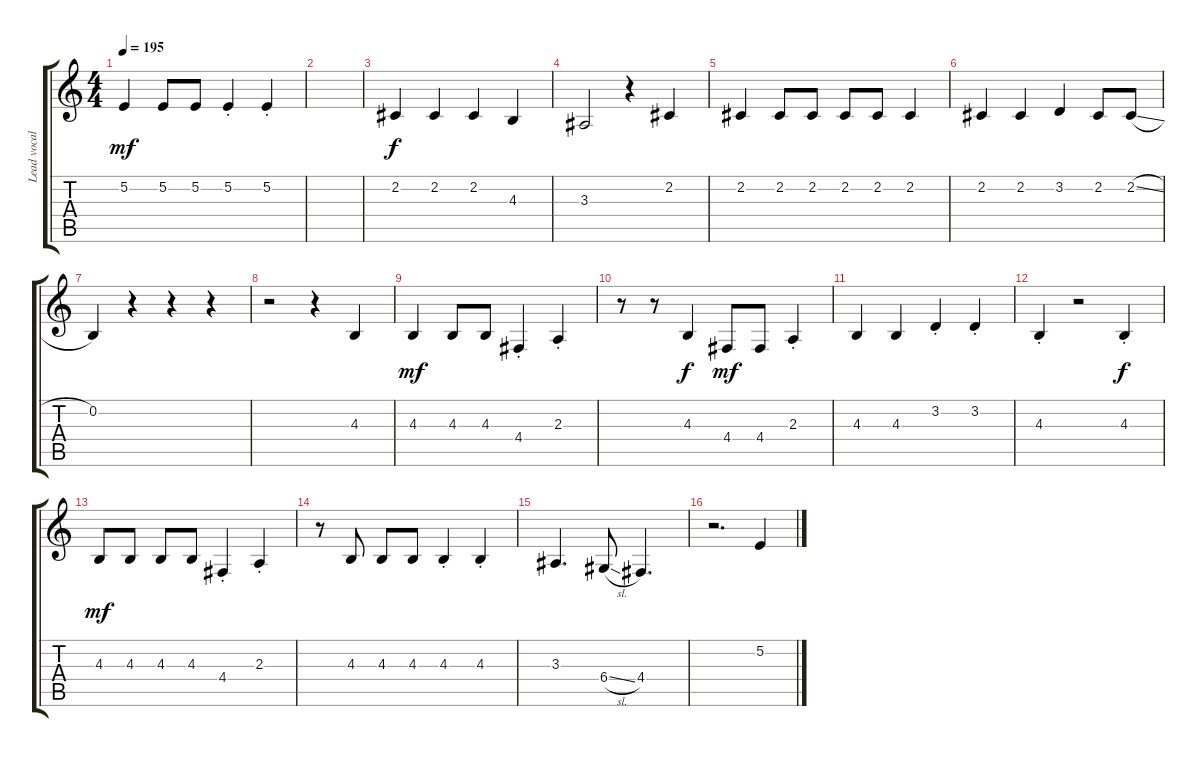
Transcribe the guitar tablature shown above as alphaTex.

\track ("Lead vocals" "Lead vocal") {instrument lead2sawtooth}
\staff {score tabs}
\tuning (E4 B3 G3 D3 A2 E2) {hide}
\ts (4 4)
\tempo 195
\clef g2
\ks c
5.2.4{dy mf} 5.2.8 5.2.8 5.2{st}.4 5.2{st}.4 |
|
2.2.4{dy f} 2.2.4 2.2.4 4.3.4 |
3.3.2 r.4 2.2.4 |
2.2.4 2.2.8 2.2.8 2.2.8 2.2.8 2.2.4 |
2.2.4 2.2.4 3.2.4 2.2.8 2.2{sl}.8 |
0.2.4 r.4 r.4 r.4 |
r.2 r.4 4.3.4 |
4.3.4{dy mf} 4.3.8 4.3.8 4.4{st}.4 2.3{st}.4 |
r.8 r.8 4.3.4{dy f} 4.4.8{dy mf} 4.4.8 2.3{st}.4 |
4.3.4 4.3.4 3.2{st}.4 3.2{st}.4 |
4.3{st}.4 r.2 4.3{st}.4{dy f} |
4.3.8{dy mf} 4.3.8 4.3.8 4.3.8 4.4{st}.4 2.3{st}.4 |
r.8 4.3.8 4.3.8 4.3.8 4.3{st}.4 4.3{st}.4 |
3.3.4{d} 6.4{sl}.8 4.4.4{d} |
r.2{d} 5.2.4
